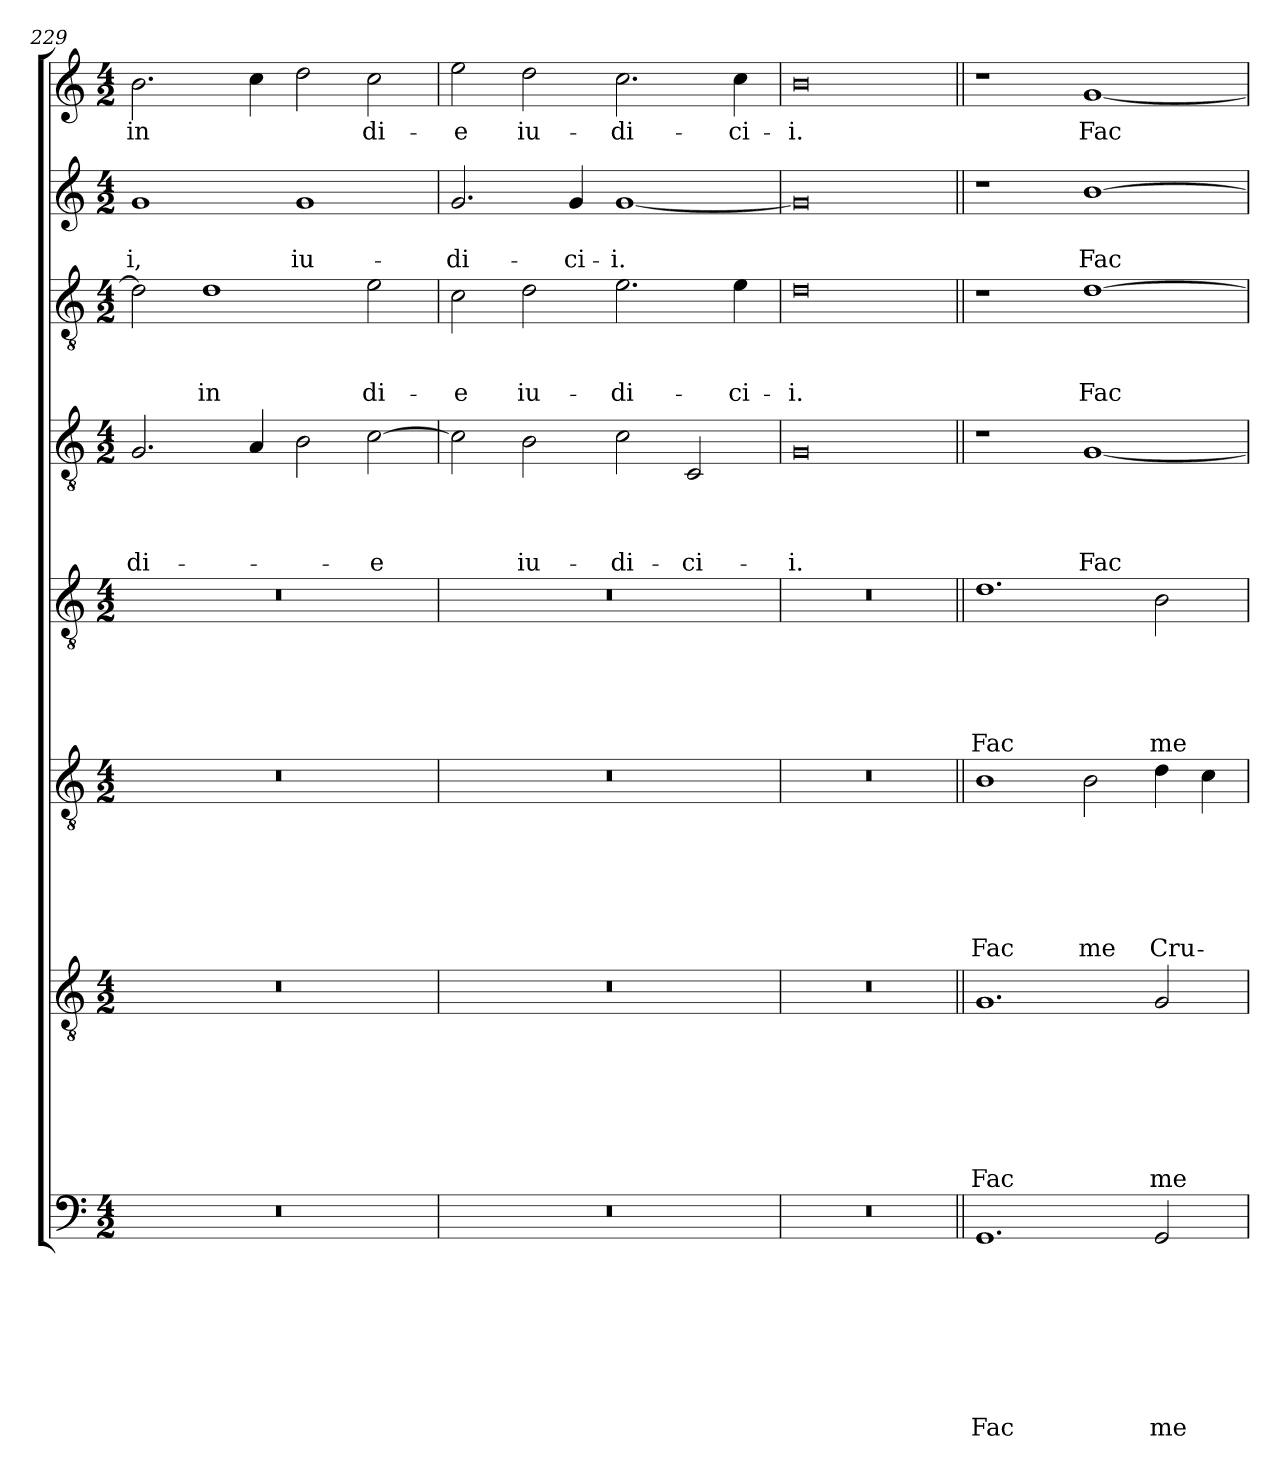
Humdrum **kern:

**kern	**text	**text	**text	**text	**text	**text	**text	**text	**kern	**text	**text	**text	**text	**text	**text	**text	**kern	**text	**text	**text	**text	**text	**text	**kern	**text	**text	**text	**text	**text	**kern	**text	**text	**text	**text	**kern	**text	**text	**text	**kern	**text	**text	**kern	**text
*part8	*part8	*part8	*part8	*part8	*part8	*part8	*part8	*part8	*part7	*part7	*part7	*part7	*part7	*part7	*part7	*part7	*part6	*part6	*part6	*part6	*part6	*part6	*part6	*part5	*part5	*part5	*part5	*part5	*part5	*part4	*part4	*part4	*part4	*part4	*part3	*part3	*part3	*part3	*part2	*part2	*part2	*part1	*part1
*staff8	*staff8	*staff8	*staff8	*staff8	*staff8	*staff8	*staff8	*staff8	*staff7	*staff7	*staff7	*staff7	*staff7	*staff7	*staff7	*staff7	*staff6	*staff6	*staff6	*staff6	*staff6	*staff6	*staff6	*staff5	*staff5	*staff5	*staff5	*staff5	*staff5	*staff4	*staff4	*staff4	*staff4	*staff4	*staff3	*staff3	*staff3	*staff3	*staff2	*staff2	*staff2	*staff1	*staff1
*clefF4	*	*	*	*	*	*	*	*	*clefGv2	*	*	*	*	*	*	*	*clefGv2	*	*	*	*	*	*	*clefGv2	*	*	*	*	*	*clefGv2	*	*	*	*	*clefGv2	*	*	*	*clefG2	*	*	*clefG2	*
*k[]	*	*	*	*	*	*	*	*	*k[]	*	*	*	*	*	*	*	*k[]	*	*	*	*	*	*	*k[]	*	*	*	*	*	*k[]	*	*	*	*	*k[]	*	*	*	*k[]	*	*	*k[]	*
*a:	*	*	*	*	*	*	*	*	*a:	*	*	*	*	*	*	*	*a:	*	*	*	*	*	*	*a:	*	*	*	*	*	*a:	*	*	*	*	*a:	*	*	*	*a:	*	*	*a:	*
*M4/2	*	*	*	*	*	*	*	*	*M4/2	*	*	*	*	*	*	*	*M4/2	*	*	*	*	*	*	*M4/2	*	*	*	*	*	*M4/2	*	*	*	*	*M4/2	*	*	*	*M4/2	*	*	*M4/2	*
=229	=229	=229	=229	=229	=229	=229	=229	=229	=229	=229	=229	=229	=229	=229	=229	=229	=229	=229	=229	=229	=229	=229	=229	=229	=229	=229	=229	=229	=229	=229	=229	=229	=229	=229	=229	=229	=229	=229	=229	=229	=229	=229	=229
!	!	!	!	!	!	!	!	!	!	!	!	!	!	!	!	!	!	!	!	!	!	!	!	!	!	!	!	!	!	!	!	!	!	!LO:LY:b	!	!	!	!	!	!	!LO:LY:b	!	!LO:LY:b
0r	.	.	.	.	.	.	.	.	0r	.	.	.	.	.	.	.	0r	.	.	.	.	.	.	0r	.	.	.	.	.	2.G/	.	.	.	di-	2d\]	.	.	.	1g	.	-i,	2.b\	in
!	!	!	!	!	!	!	!	!	!	!	!	!	!	!	!	!	!	!	!	!	!	!	!	!	!	!	!	!	!	!	!	!	!	!	!	!	!	!LO:LY:b	!	!	!	!	!
.	.	.	.	.	.	.	.	.	.	.	.	.	.	.	.	.	.	.	.	.	.	.	.	.	.	.	.	.	.	.	.	.	.	.	1d	.	.	in	.	.	.	.	.
.	.	.	.	.	.	.	.	.	.	.	.	.	.	.	.	.	.	.	.	.	.	.	.	.	.	.	.	.	.	4A/	.	.	.	.	.	.	.	.	.	.	.	4cc\	.
!	!	!	!	!	!	!	!	!	!	!	!	!	!	!	!	!	!	!	!	!	!	!	!	!	!	!	!	!	!	!	!	!	!	!	!	!	!	!	!	!	!LO:LY:b	!	!
.	.	.	.	.	.	.	.	.	.	.	.	.	.	.	.	.	.	.	.	.	.	.	.	.	.	.	.	.	.	2B\	.	.	.	.	.	.	.	.	1g	.	iu-	2dd\	.
!	!	!	!	!	!	!	!	!	!	!	!	!	!	!	!	!	!	!	!	!	!	!	!	!	!	!	!	!	!	!	!	!	!	!LO:LY:b	!	!	!	!LO:LY:b	!	!	!	!	!LO:LY:b
.	.	.	.	.	.	.	.	.	.	.	.	.	.	.	.	.	.	.	.	.	.	.	.	.	.	.	.	.	.	[2c\	.	.	.	-e	2e\	.	.	di-	.	.	.	2cc\	di-
=230	=230	=230	=230	=230	=230	=230	=230	=230	=230	=230	=230	=230	=230	=230	=230	=230	=230	=230	=230	=230	=230	=230	=230	=230	=230	=230	=230	=230	=230	=230	=230	=230	=230	=230	=230	=230	=230	=230	=230	=230	=230	=230	=230
!	!	!	!	!	!	!	!	!	!	!	!	!	!	!	!	!	!	!	!	!	!	!	!	!	!	!	!	!	!	!	!	!	!	!	!	!	!	!LO:LY:b	!	!	!LO:LY:b	!	!LO:LY:b
0r	.	.	.	.	.	.	.	.	0r	.	.	.	.	.	.	.	0r	.	.	.	.	.	.	0r	.	.	.	.	.	2c\]	.	.	.	.	2c\	.	.	-e	2.g/	.	-di-	2ee\	-e
!	!	!	!	!	!	!	!	!	!	!	!	!	!	!	!	!	!	!	!	!	!	!	!	!	!	!	!	!	!	!	!	!	!	!LO:LY:b	!	!	!	!LO:LY:b	!	!	!	!	!LO:LY:b
.	.	.	.	.	.	.	.	.	.	.	.	.	.	.	.	.	.	.	.	.	.	.	.	.	.	.	.	.	.	2B\	.	.	.	iu-	2d\	.	.	iu-	.	.	.	2dd\	iu-
!	!	!	!	!	!	!	!	!	!	!	!	!	!	!	!	!	!	!	!	!	!	!	!	!	!	!	!	!	!	!	!	!	!	!	!	!	!	!	!	!	!LO:LY:b	!	!
.	.	.	.	.	.	.	.	.	.	.	.	.	.	.	.	.	.	.	.	.	.	.	.	.	.	.	.	.	.	.	.	.	.	.	.	.	.	.	4g/	.	-ci-	.	.
!	!	!	!	!	!	!	!	!	!	!	!	!	!	!	!	!	!	!	!	!	!	!	!	!	!	!	!	!	!	!	!	!	!	!LO:LY:b	!	!	!	!LO:LY:b	!	!	!LO:LY:b	!	!LO:LY:b
.	.	.	.	.	.	.	.	.	.	.	.	.	.	.	.	.	.	.	.	.	.	.	.	.	.	.	.	.	.	2c\	.	.	.	-di-	2.e\	.	.	-di-	[1g	.	-i.	2.cc\	-di-
!	!	!	!	!	!	!	!	!	!	!	!	!	!	!	!	!	!	!	!	!	!	!	!	!	!	!	!	!	!	!	!	!	!	!LO:LY:b	!	!	!	!	!	!	!	!	!
.	.	.	.	.	.	.	.	.	.	.	.	.	.	.	.	.	.	.	.	.	.	.	.	.	.	.	.	.	.	2C/	.	.	.	-ci-	.	.	.	.	.	.	.	.	.
!	!	!	!	!	!	!	!	!	!	!	!	!	!	!	!	!	!	!	!	!	!	!	!	!	!	!	!	!	!	!	!	!	!	!	!	!	!	!LO:LY:b	!	!	!	!	!LO:LY:b
.	.	.	.	.	.	.	.	.	.	.	.	.	.	.	.	.	.	.	.	.	.	.	.	.	.	.	.	.	.	.	.	.	.	.	4e\	.	.	-ci-	.	.	.	4cc\	-ci-
=231	=231	=231	=231	=231	=231	=231	=231	=231	=231	=231	=231	=231	=231	=231	=231	=231	=231	=231	=231	=231	=231	=231	=231	=231	=231	=231	=231	=231	=231	=231	=231	=231	=231	=231	=231	=231	=231	=231	=231	=231	=231	=231	=231
!	!	!	!	!	!	!	!	!	!	!	!	!	!	!	!	!	!	!	!	!	!	!	!	!	!	!	!	!	!	!	!	!	!	!LO:LY:b	!	!	!	!LO:LY:b	!	!	!	!	!LO:LY:b
0r	.	.	.	.	.	.	.	.	0r	.	.	.	.	.	.	.	0r	.	.	.	.	.	.	0r	.	.	.	.	.	0G	.	.	.	-i.	0d	.	.	-i.	0g]	.	.	0b	-i.
!!LO:PB:g=z
=232||	=232||	=232||	=232||	=232||	=232||	=232||	=232||	=232||	=232||	=232||	=232||	=232||	=232||	=232||	=232||	=232||	=232||	=232||	=232||	=232||	=232||	=232||	=232||	=232||	=232||	=232||	=232||	=232||	=232||	=232||	=232||	=232||	=232||	=232||	=232||	=232||	=232||	=232||	=232||	=232||	=232||	=232||	=232||
!	!	!	!	!	!	!	!	!LO:LY:b	!	!	!	!	!	!	!	!LO:LY:b	!	!	!	!	!	!	!LO:LY:b	!	!	!	!	!	!LO:LY:b	!	!	!	!	!	!	!	!	!	!	!	!	!	!
1.GG	.	.	.	.	.	.	.	Fac	1.G	.	.	.	.	.	.	Fac	1B	.	.	.	.	.	Fac	1.d	.	.	.	.	Fac	1r	.	.	.	.	1r	.	.	.	1r	.	.	1r	.
!	!	!	!	!	!	!	!	!	!	!	!	!	!	!	!	!	!	!	!	!	!	!	!LO:LY:b	!	!	!	!	!	!	!	!	!	!	!LO:LY:b	!	!	!	!LO:LY:b	!	!	!LO:LY:b	!	!LO:LY:b
.	.	.	.	.	.	.	.	.	.	.	.	.	.	.	.	.	2B\	.	.	.	.	.	me	.	.	.	.	.	.	[1G	.	.	.	Fac	[1d	.	.	Fac	[1b	.	Fac	[1g	Fac
!	!	!	!	!	!	!	!	!LO:LY:b	!	!	!	!	!	!	!	!LO:LY:b	!	!	!	!	!	!	!LO:LY:b	!	!	!	!	!	!LO:LY:b	!	!	!	!	!	!	!	!	!	!	!	!	!	!
2GG/	.	.	.	.	.	.	.	me	2G/	.	.	.	.	.	.	me	4d\	.	.	.	.	.	Cru-	2B\	.	.	.	.	me	.	.	.	.	.	.	.	.	.	.	.	.	.	.
.	.	.	.	.	.	.	.	.	.	.	.	.	.	.	.	.	4c\	.	.	.	.	.	.	.	.	.	.	.	.	.	.	.	.	.	.	.	.	.	.	.	.	.	.
=	=	=	=	=	=	=	=	=	=	=	=	=	=	=	=	=	=	=	=	=	=	=	=	=	=	=	=	=	=	=	=	=	=	=	=	=	=	=	=	=	=	=	=
*-	*-	*-	*-	*-	*-	*-	*-	*-	*-	*-	*-	*-	*-	*-	*-	*-	*-	*-	*-	*-	*-	*-	*-	*-	*-	*-	*-	*-	*-	*-	*-	*-	*-	*-	*-	*-	*-	*-	*-	*-	*-	*-	*-
